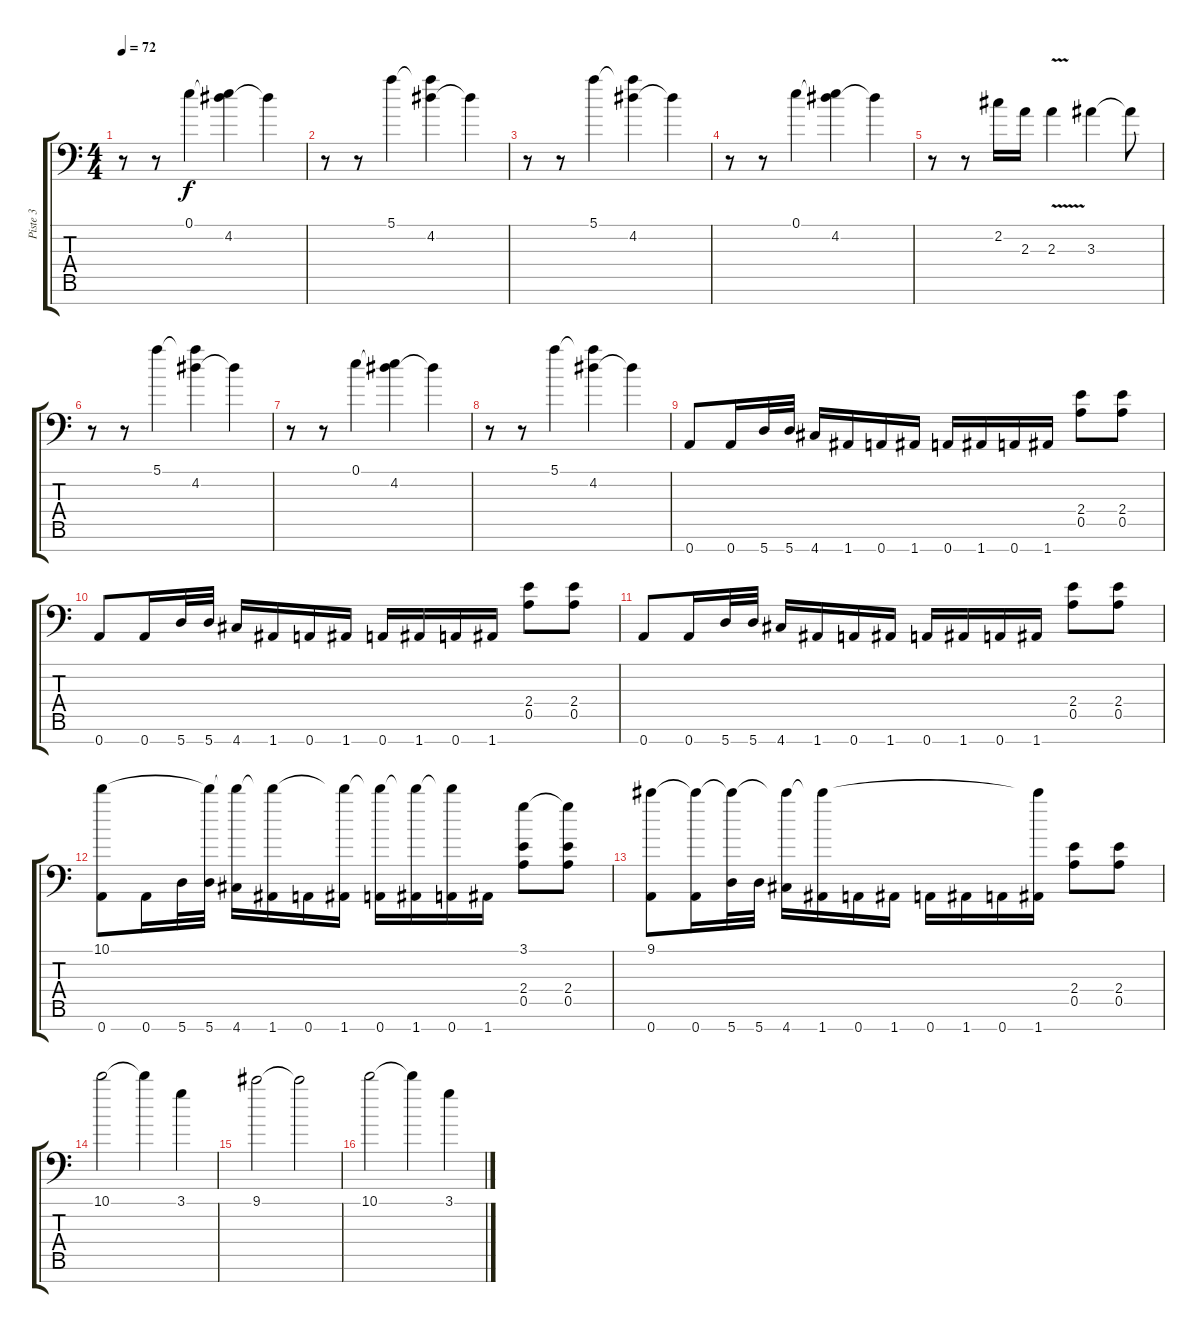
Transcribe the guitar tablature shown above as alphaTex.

\track ("Piste 3" "Piste 3") {instrument distortionguitar}
\staff {score tabs}
\tuning (E4 B3 G3 D3 A2 D2 A1) {hide}
\ts (4 4)
\tempo 72
\clef f4
\ks c
r.8{dy f volume 9 balance 0 instrument distortionguitar} r.8 0.1.4 (0.1{t} 4.2).4 4.2{t}.4 |
r.8{volume 9 balance 0 instrument distortionguitar} r.8 5.1.4 (5.1{t} 4.2).4 4.2{t}.4 |
r.8{volume 9 balance 0 instrument distortionguitar} r.8 5.1.4 (5.1{t} 4.2).4 4.2{t}.4 |
r.8{volume 9 balance 0 instrument distortionguitar} r.8 0.1.4 (0.1{t} 4.2).4 4.2{t}.4 |
r.8{volume 9 balance 0 instrument distortionguitar} r.8 2.2.16 2.3.16 2.3{v}.4 3.3.4 3.3{t}.8 |
r.8{volume 9 balance 0 instrument distortionguitar} r.8 5.1.4 (5.1{t} 4.2).4 4.2{t}.4 |
r.8{volume 9 balance 0 instrument distortionguitar} r.8 0.1.4 (0.1{t} 4.2).4 4.2{t}.4 |
r.8{volume 9 balance 0 instrument distortionguitar} r.8 5.1.4 (5.1{t} 4.2).4 4.2{t}.4 |
0.7.8{volume 16 instrument overdrivenguitar} 0.7.16 5.7.32 5.7.32 4.7.16 1.7.16 0.7.16 1.7.16 0.7.16 1.7.16 0.7.16 1.7.16 (2.4 0.5).8 (2.4 0.5).8 |
0.7.8{volume 16 instrument overdrivenguitar} 0.7.16 5.7.32 5.7.32 4.7.16 1.7.16 0.7.16 1.7.16 0.7.16 1.7.16 0.7.16 1.7.16 (2.4 0.5).8 (2.4 0.5).8 |
0.7.8{volume 16 instrument overdrivenguitar} 0.7.16 5.7.32 5.7.32 4.7.16 1.7.16 0.7.16 1.7.16 0.7.16 1.7.16 0.7.16 1.7.16 (2.4 0.5).8 (2.4 0.5).8 |
(10.1 0.7).8{volume 16 instrument overdrivenguitar} 0.7.16 5.7.32 (10.1{t} 5.7).32 (10.1{t} 4.7).16 (10.1{t} 1.7).16 0.7.16 (10.1{t} 1.7).16 (10.1{t} 0.7).16 (10.1{t} 1.7).16 (10.1{t} 0.7).16 1.7.16 (3.1 2.4 0.5).8 (3.1{t} 2.4 0.5).8 |
(9.1 0.7).8{volume 16 instrument overdrivenguitar} (9.1{t} 0.7).16 (9.1{t} 5.7).32 5.7.32 (9.1{t} 4.7).16 (9.1{t} 1.7).16 0.7.16 1.7.16 0.7.16 1.7.16 0.7.16 (9.1{t} 1.7).16 (2.4 0.5).8 (2.4 0.5).8 |
10.1.2 10.1{t}.4 3.1.4 |
9.1.2 9.1{t}.2 |
10.1.2 10.1{t}.4 3.1.4
